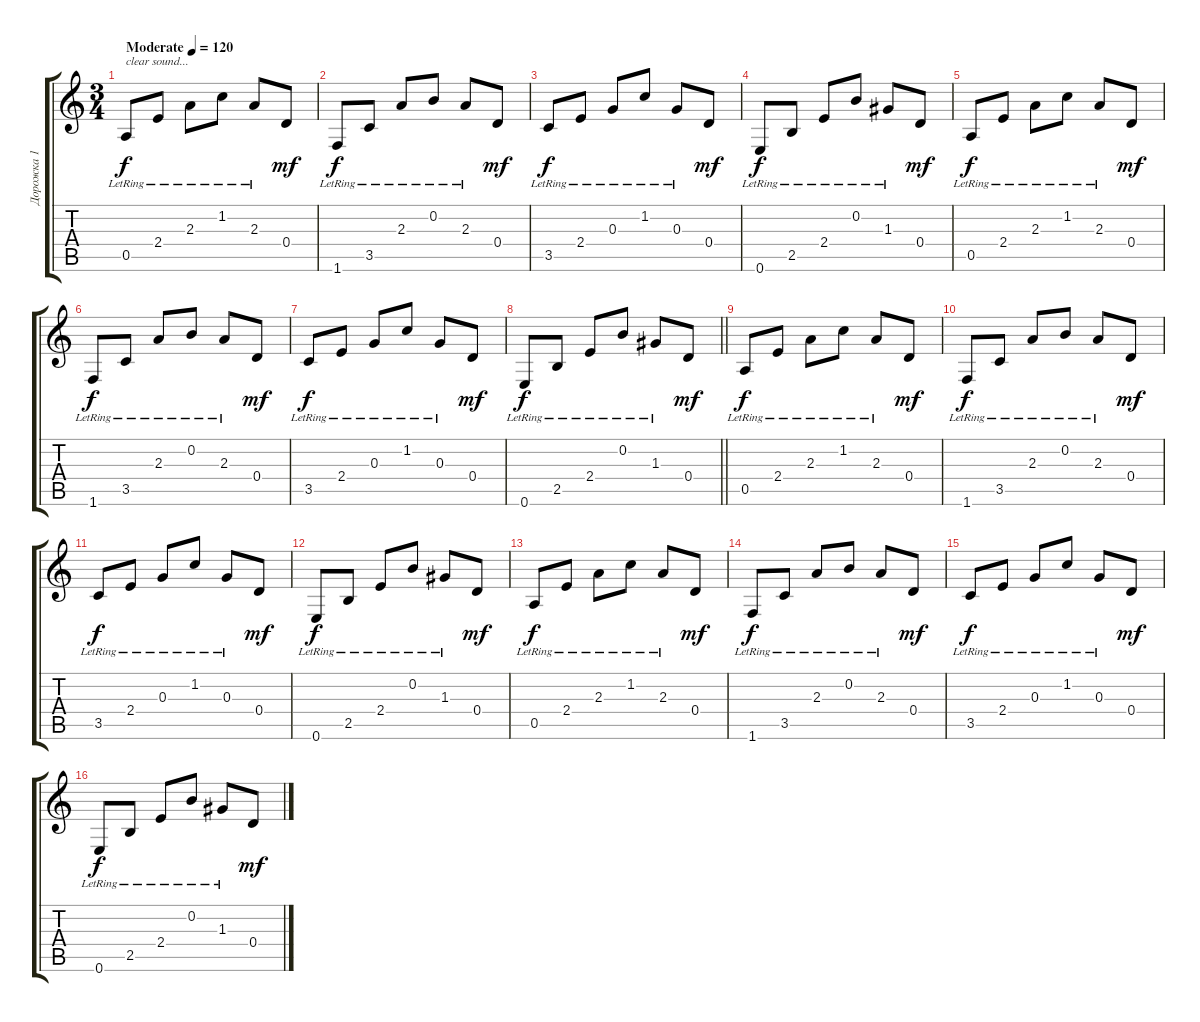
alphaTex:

\track ("Дорожка 1" "Дорожка 1") {instrument electricguitarclean}
\staff {score tabs}
\tuning (E4 B3 G3 D3 A2 E2) {hide}
\ts (3 4)
\tempo (120 "Moderate")
\clef g2
\ks c
0.5{lr}.8{txt "clear sound..." dy f instrument electricguitarclean} 2.4{lr}.8 2.3{lr}.8 1.2{lr}.8 2.3{lr}.8 0.4.8{dy mf} |
1.6{lr}.8{dy f} 3.5{lr}.8 2.3{lr}.8 0.2{lr}.8 2.3{lr}.8 0.4.8{dy mf} |
3.5{lr}.8{dy f} 2.4{lr}.8 0.3{lr}.8 1.2{lr}.8 0.3{lr}.8 0.4.8{dy mf} |
0.6{lr}.8{dy f} 2.5{lr}.8 2.4{lr}.8 0.2{lr}.8 1.3{lr}.8 0.4.8{dy mf} |
0.5{lr}.8{dy f} 2.4{lr}.8 2.3{lr}.8 1.2{lr}.8 2.3{lr}.8 0.4.8{dy mf} |
1.6{lr}.8{dy f} 3.5{lr}.8 2.3{lr}.8 0.2{lr}.8 2.3{lr}.8 0.4.8{dy mf} |
3.5{lr}.8{dy f} 2.4{lr}.8 0.3{lr}.8 1.2{lr}.8 0.3{lr}.8 0.4.8{dy mf} |
\barLineRight lightlight
0.6{lr}.8{dy f} 2.5{lr}.8 2.4{lr}.8 0.2{lr}.8 1.3{lr}.8 0.4.8{dy mf} |
0.5{lr}.8{dy f} 2.4{lr}.8 2.3{lr}.8 1.2{lr}.8 2.3{lr}.8 0.4.8{dy mf} |
1.6{lr}.8{dy f} 3.5{lr}.8 2.3{lr}.8 0.2{lr}.8 2.3{lr}.8 0.4.8{dy mf} |
3.5{lr}.8{dy f} 2.4{lr}.8 0.3{lr}.8 1.2{lr}.8 0.3{lr}.8 0.4.8{dy mf} |
0.6{lr}.8{dy f} 2.5{lr}.8 2.4{lr}.8 0.2{lr}.8 1.3{lr}.8 0.4.8{dy mf} |
0.5{lr}.8{dy f} 2.4{lr}.8 2.3{lr}.8 1.2{lr}.8 2.3{lr}.8 0.4.8{dy mf} |
1.6{lr}.8{dy f} 3.5{lr}.8 2.3{lr}.8 0.2{lr}.8 2.3{lr}.8 0.4.8{dy mf} |
3.5{lr}.8{dy f} 2.4{lr}.8 0.3{lr}.8 1.2{lr}.8 0.3{lr}.8 0.4.8{dy mf} |
0.6{lr}.8{dy f} 2.5{lr}.8 2.4{lr}.8 0.2{lr}.8 1.3{lr}.8 0.4.8{dy mf}
